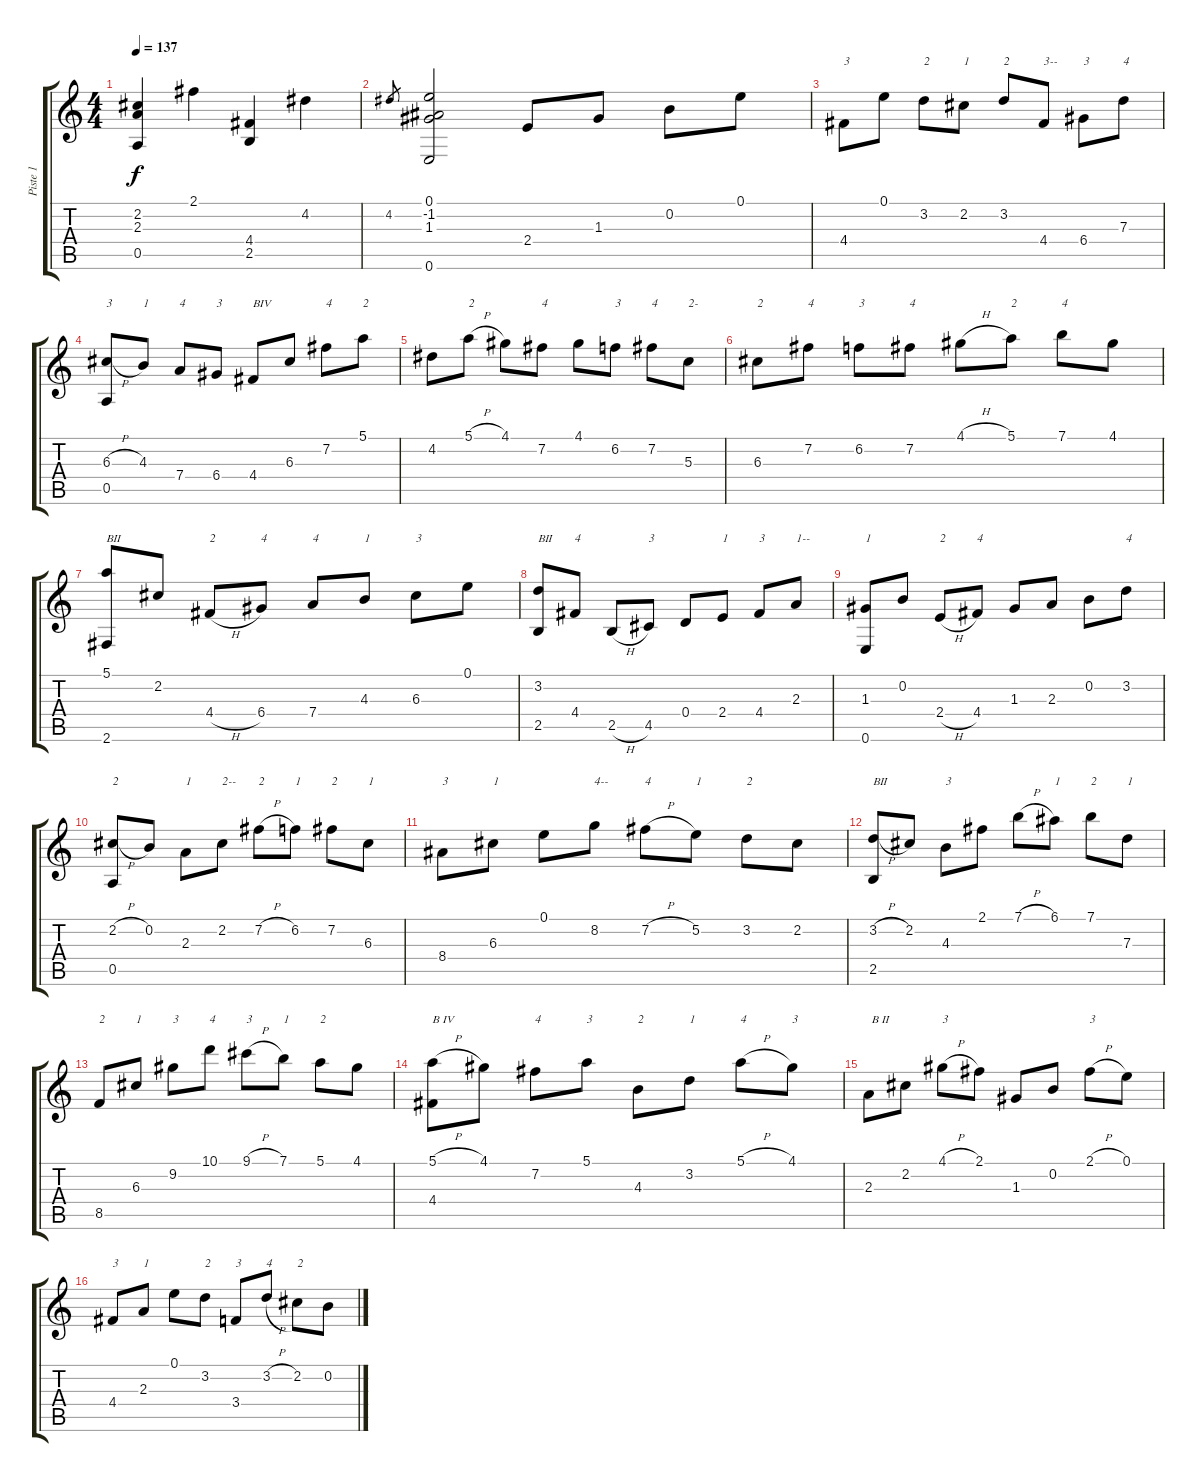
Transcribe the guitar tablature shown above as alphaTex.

\track ("Piste 1" "Piste 1") {instrument acousticguitarnylon}
\staff {score tabs}
\tuning (E4 B3 G3 D3 A2 E2) {hide}
\ts (4 4)
\tempo 137
\clef g2
\ks c
(2.2 2.3 0.5).4{dy f} 2.1.4 (4.4 2.5).4 4.2.4 |
4.2.8{gr} (0.1 -1.2 1.3 0.6).2 2.4.8 1.3.8 0.2.8 0.1.8 |
4.4.8{txt "3"} 0.1.8 3.2.8{txt "2"} 2.2.8{txt "1"} 3.2.8{txt "2"} 4.4.8{txt "3--"} 6.4.8{txt "3"} 7.3.8{txt "4"} |
(6.3{h} 0.5).8{txt "3"} 4.3.8{txt "1"} 7.4.8{txt "4"} 6.4.8{txt "3"} 4.4.8{txt "BIV"} 6.3.8 7.2.8{txt "4"} 5.1.8{txt "2"} |
4.2.8 5.1{h}.8{txt "2"} 4.1.8 7.2.8{txt "4"} 4.1.8 6.2.8{txt "3"} 7.2.8{txt "4"} 5.3.8{txt "2-"} |
6.3.8{txt "2"} 7.2.8{txt "4"} 6.2.8{txt "3"} 7.2.8{txt "4"} 4.1{h}.8 5.1.8{txt "2"} 7.1.8{txt "4"} 4.1.8 |
(5.1 2.6).8{txt "BII"} 2.2.8 4.4{h}.8{txt "2"} 6.4.8{txt "4"} 7.4.8{txt "4"} 4.3.8{txt "1"} 6.3.8{txt "3"} 0.1.8 |
(3.2 2.5).8{txt "BII"} 4.4.8{txt "4"} 2.5{h}.8 4.5.8{txt "3"} 0.4.8 2.4.8{txt "1"} 4.4.8{txt "3"} 2.3.8{txt "1--"} |
(1.3 0.6).8{txt "1"} 0.2.8 2.4{h}.8{txt "2"} 4.4.8{txt "4"} 1.3.8 2.3.8 0.2.8 3.2.8{txt "4"} |
(2.2{h} 0.5).8{txt "2"} 0.2.8 2.3.8{txt "1"} 2.2.8{txt "2--"} 7.2{h}.8{txt "2"} 6.2.8{txt "1"} 7.2.8{txt "2"} 6.3.8{txt "1"} |
8.4.8{txt "3"} 6.3.8{txt "1"} 0.1.8 8.2.8{txt "4--"} 7.2{h}.8{txt "4"} 5.2.8{txt "1"} 3.2.8{txt "2"} 2.2.8 |
(3.2{h} 2.5).8{txt "BII"} 2.2.8 4.3.8{txt "3"} 2.1.8 7.1{h}.8{txt ""} 6.1.8{txt "1"} 7.1.8{txt "2"} 7.3.8{txt "1"} |
8.5.8{txt "2"} 6.3.8{txt "1"} 9.2.8{txt "3"} 10.1.8{txt "4"} 9.1{h}.8{txt "3"} 7.1.8{txt "1"} 5.1.8{txt "2"} 4.1.8 |
(5.1{h} 4.4).8{txt "B IV"} 4.1.8 7.2.8{txt "4"} 5.1.8{txt "3"} 4.3.8{txt "2"} 3.2.8{txt "1"} 5.1{h}.8{txt "4"} 4.1.8{txt "3"} |
2.3.8{txt " B II"} 2.2.8 4.1{h}.8{txt "3"} 2.1.8 1.3.8 0.2.8 2.1{h}.8{txt "3"} 0.1.8 |
4.4.8{txt "3"} 2.3.8{txt "1"} 0.1.8 3.2.8{txt "2"} 3.4.8{txt "3"} 3.2{h}.8{txt "4"} 2.2.8{txt "2"} 0.2.8
